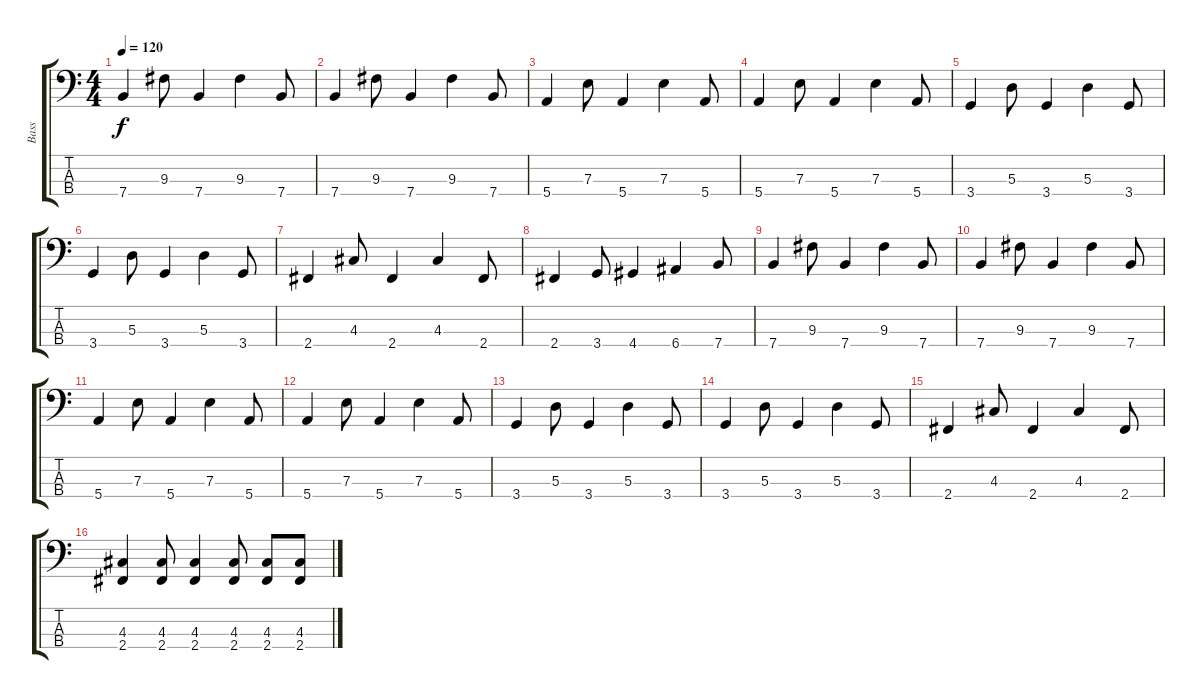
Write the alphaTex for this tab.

\track ("Bass" "Bass") {instrument electricbasspick}
\staff {score tabs}
\tuning (G2 D2 A1 E1) {hide}
\ts (4 4)
\tempo 120
\clef f4
\ks c
7.4.4{dy f instrument electricbasspick} 9.3.8 7.4.4 9.3.4 7.4.8 |
7.4.4 9.3.8 7.4.4 9.3.4 7.4.8 |
5.4.4 7.3.8 5.4.4 7.3.4 5.4.8 |
5.4.4 7.3.8 5.4.4 7.3.4 5.4.8 |
3.4.4 5.3.8 3.4.4 5.3.4 3.4.8 |
3.4.4 5.3.8 3.4.4 5.3.4 3.4.8 |
2.4.4 4.3.8 2.4.4 4.3.4 2.4.8 |
2.4.4 3.4.8 4.4.4 6.4.4 7.4.8 |
7.4.4 9.3.8 7.4.4 9.3.4 7.4.8 |
7.4.4 9.3.8 7.4.4 9.3.4 7.4.8 |
5.4.4 7.3.8 5.4.4 7.3.4 5.4.8 |
5.4.4 7.3.8 5.4.4 7.3.4 5.4.8 |
3.4.4 5.3.8 3.4.4 5.3.4 3.4.8 |
3.4.4 5.3.8 3.4.4 5.3.4 3.4.8 |
2.4.4 4.3.8 2.4.4 4.3.4 2.4.8 |
(4.3 2.4).4 (4.3 2.4).8 (4.3 2.4).4 (4.3 2.4).8 (4.3 2.4).8 (4.3 2.4).8
